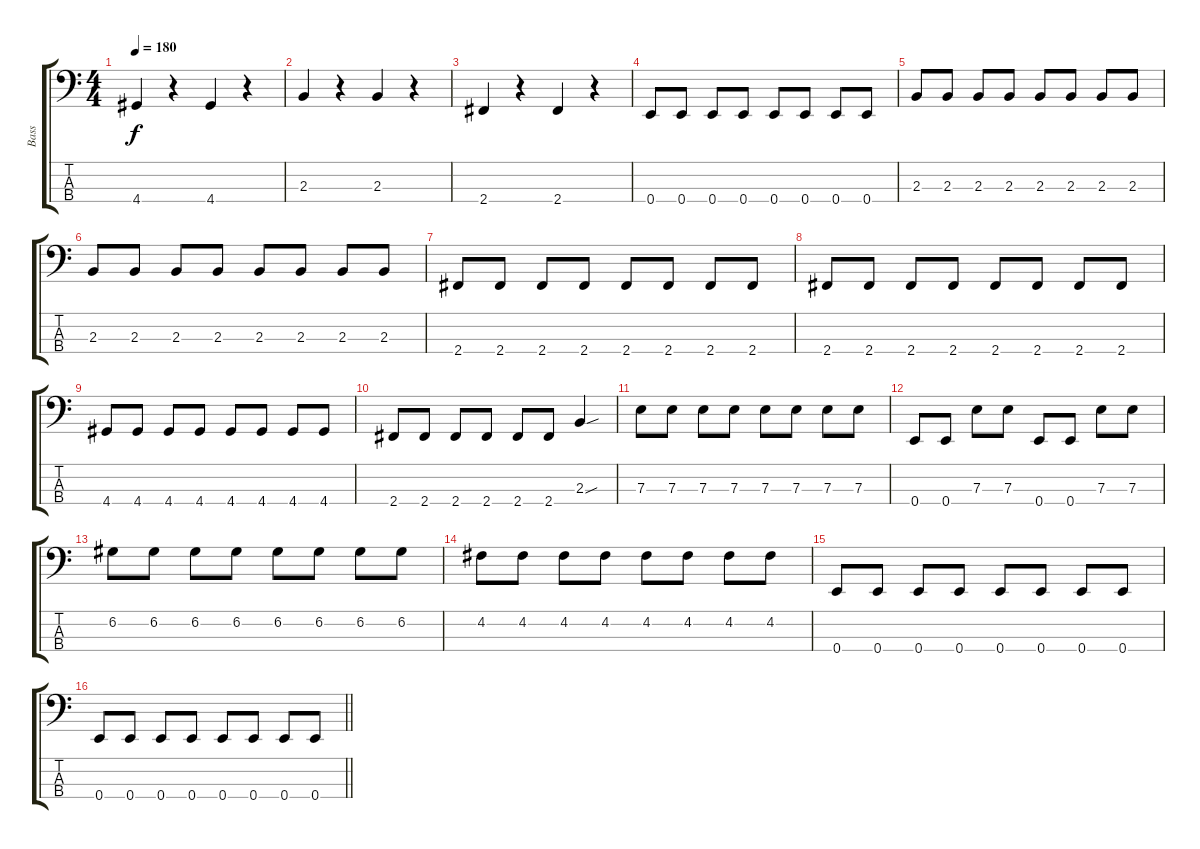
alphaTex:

\track ("Bass" "Bass") {instrument electricbasspick}
\staff {score tabs}
\tuning (G2 D2 A1 E1) {hide}
\ts (4 4)
\tempo 180
\clef f4
\ks c
4.4.4{dy f} r.4 4.4.4 r.4 |
2.3.4 r.4 2.3.4 r.4 |
2.4.4 r.4 2.4.4 r.4 |
0.4.8 0.4.8 0.4.8 0.4.8 0.4.8 0.4.8 0.4.8 0.4.8 |
2.3.8 2.3.8 2.3.8 2.3.8 2.3.8 2.3.8 2.3.8 2.3.8 |
2.3.8 2.3.8 2.3.8 2.3.8 2.3.8 2.3.8 2.3.8 2.3.8 |
2.4.8 2.4.8 2.4.8 2.4.8 2.4.8 2.4.8 2.4.8 2.4.8 |
2.4.8 2.4.8 2.4.8 2.4.8 2.4.8 2.4.8 2.4.8 2.4.8 |
4.4.8 4.4.8 4.4.8 4.4.8 4.4.8 4.4.8 4.4.8 4.4.8 |
2.4.8 2.4.8 2.4.8 2.4.8 2.4.8 2.4.8 2.3{sou}.4 |
7.3.8 7.3.8 7.3.8 7.3.8 7.3.8 7.3.8 7.3.8 7.3.8 |
0.4.8 0.4.8 7.3.8 7.3.8 0.4.8 0.4.8 7.3.8 7.3.8 |
6.2.8 6.2.8 6.2.8 6.2.8 6.2.8 6.2.8 6.2.8 6.2.8 |
4.2.8 4.2.8 4.2.8 4.2.8 4.2.8 4.2.8 4.2.8 4.2.8 |
0.4.8 0.4.8 0.4.8 0.4.8 0.4.8 0.4.8 0.4.8 0.4.8 |
\barLineRight lightlight
0.4.8 0.4.8 0.4.8 0.4.8 0.4.8 0.4.8 0.4.8 0.4.8
